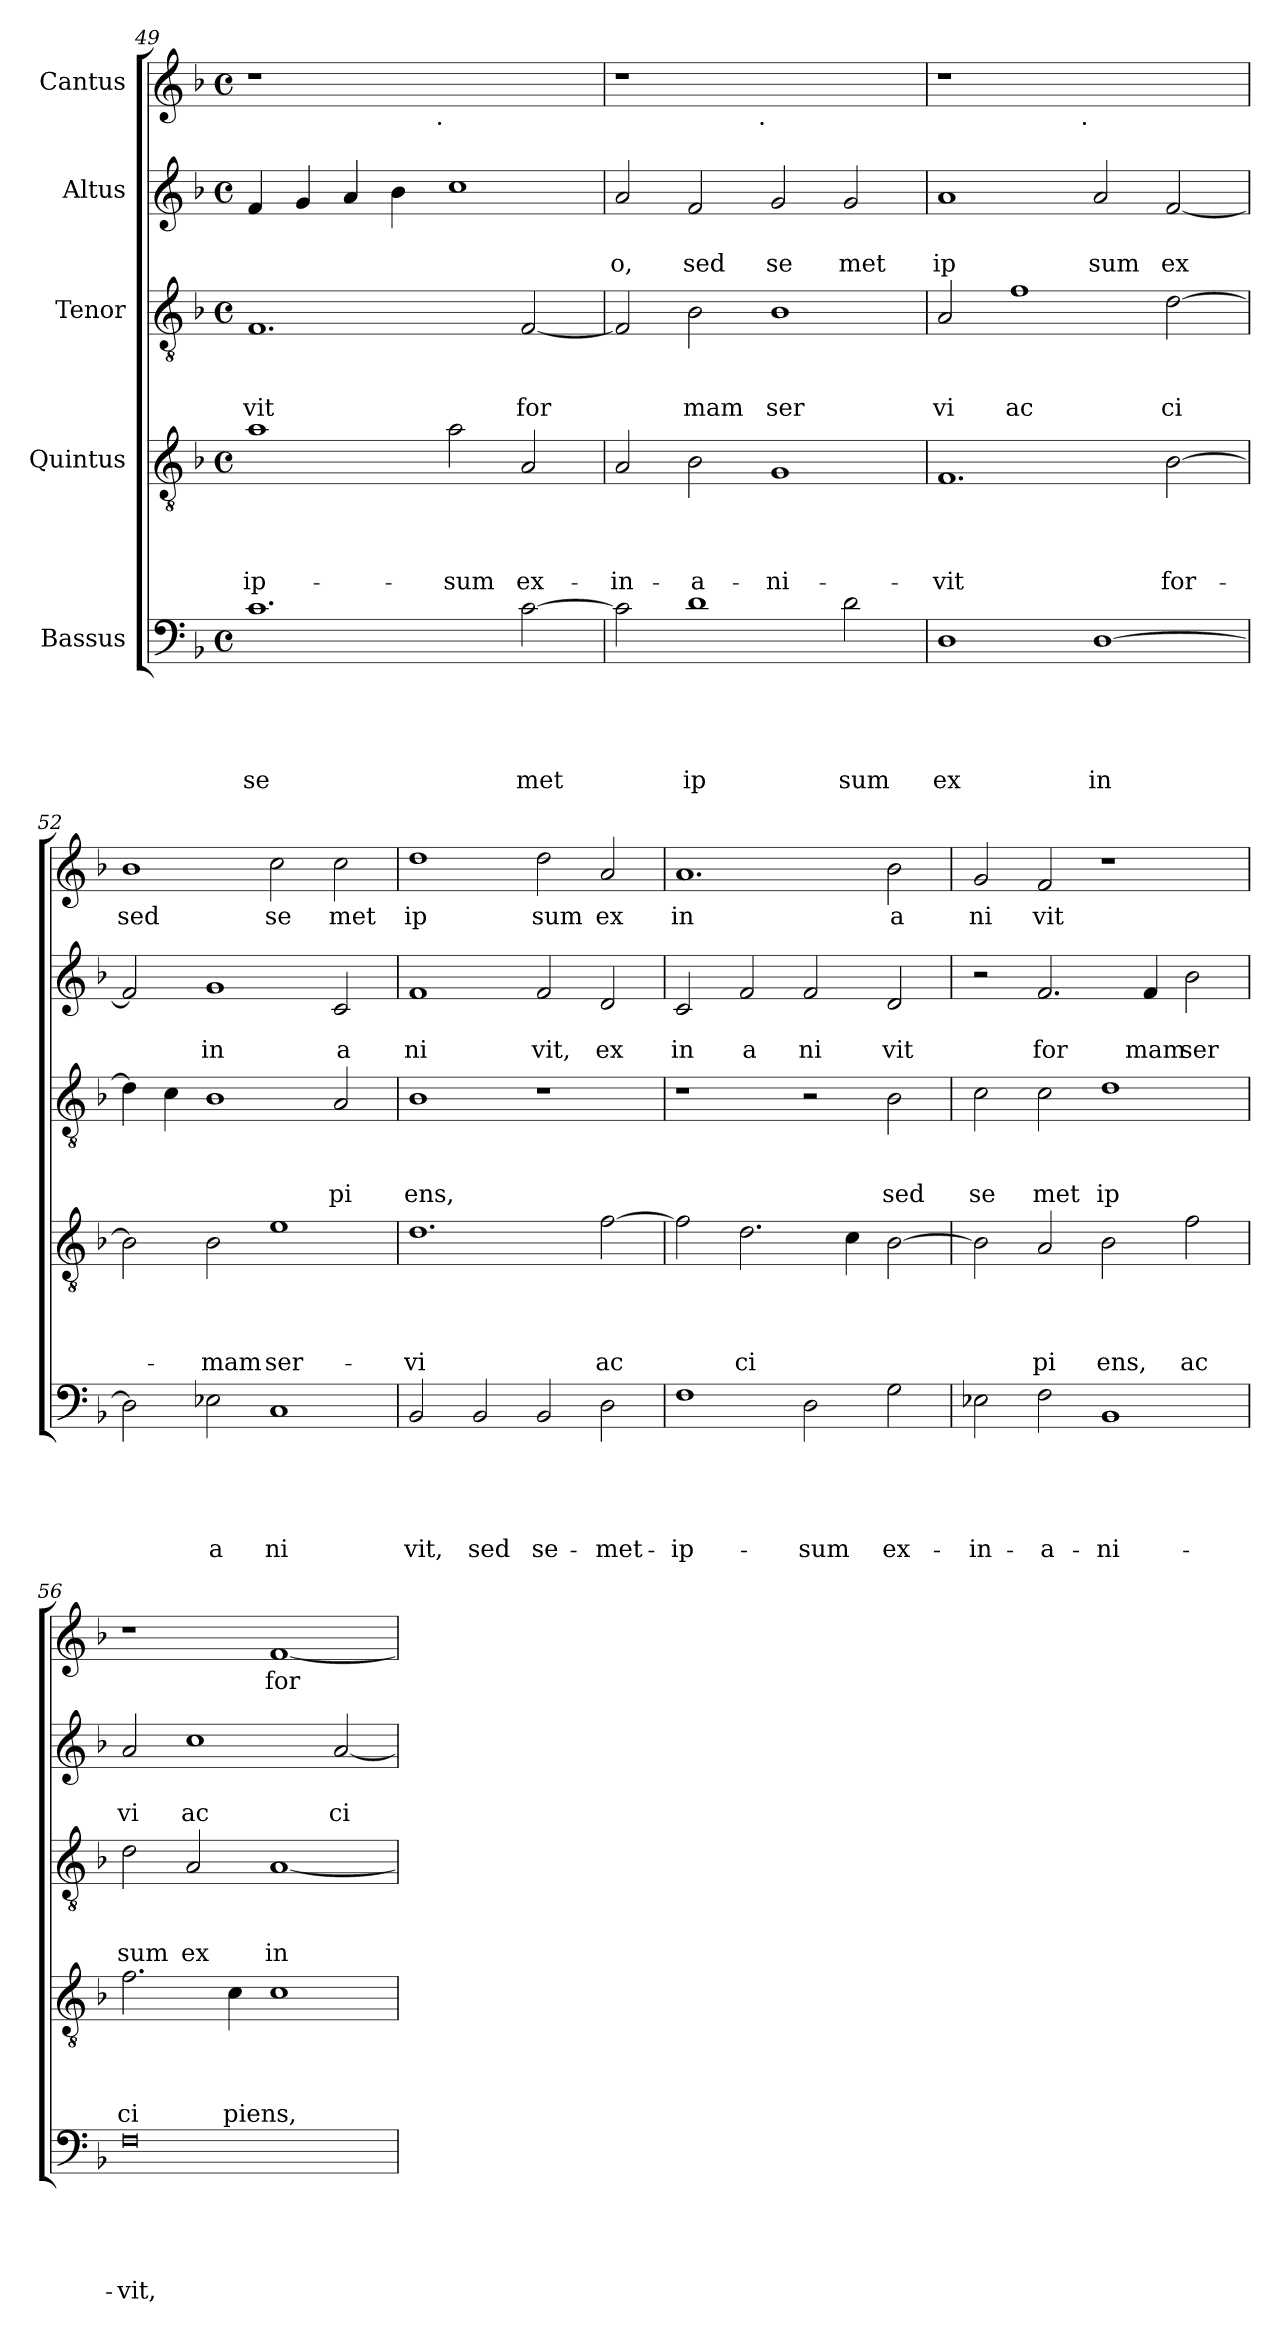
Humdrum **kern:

**kern	**text	**text	**text	**text	**text	**kern	**text	**text	**text	**text	**kern	**text	**text	**text	**kern	**text	**text	**kern	**text
*part5	*part5	*part5	*part5	*part5	*part5	*part4	*part4	*part4	*part4	*part4	*part3	*part3	*part3	*part3	*part2	*part2	*part2	*part1	*part1
*staff5	*staff5	*staff5	*staff5	*staff5	*staff5	*staff4	*staff4	*staff4	*staff4	*staff4	*staff3	*staff3	*staff3	*staff3	*staff2	*staff2	*staff2	*staff1	*staff1
*I"Bassus	*	*	*	*	*	*I"Quintus	*	*	*	*	*I"Tenor	*	*	*	*I"Altus	*	*	*I"Cantus	*
*clefF4	*	*	*	*	*	*clefGv2	*	*	*	*	*clefGv2	*	*	*	*clefG2	*	*	*clefG2	*
*k[b-]	*	*	*	*	*	*k[b-]	*	*	*	*	*k[b-]	*	*	*	*k[b-]	*	*	*k[b-]	*
*F:	*	*	*	*	*	*F:	*	*	*	*	*F:	*	*	*	*F:	*	*	*F:	*
*M4/4	*	*	*	*	*	*M4/4	*	*	*	*	*M4/4	*	*	*	*M4/4	*	*	*M4/4	*
*met(c)	*	*	*	*	*	*met(c)	*	*	*	*	*met(c)	*	*	*	*met(c)	*	*	*met(c)	*
=49	=49	=49	=49	=49	=49	=49	=49	=49	=49	=49	=49	=49	=49	=49	=49	=49	=49	=49	=49
!	!	!	!	!	!LO:LY:b	!	!	!	!	!LO:LY:b	!	!	!	!LO:LY:b	!	!	!	!	!
*	*	*	*	*	*	*	*	*	*	*	*	*	*	*	*	*	*	*^	*
1.c	.	.	.	.	se	1a	.	.	.	-ip-	1.F	.	.	vit	4f/	.	.	1r	2ryy	.
.	.	.	.	.	.	.	.	.	.	.	.	.	.	.	4g/	.	.	.	.	.
.	.	.	.	.	.	.	.	.	.	.	.	.	.	.	4a/	.	.	.	4...ryy	.
.	.	.	.	.	.	.	.	.	.	.	.	.	.	.	4b-\	.	.	.	.	.
!	!	!	!	!	!	!	!	!	!	!	!	!	!	!	!	!	!	!	!LO:TX:b:t=.	!
.	.	.	.	.	.	.	.	.	.	.	.	.	.	.	.	.	.	.	1ryy	.
!	!	!	!	!	!	!	!	!	!	!LO:LY:b	!	!	!	!	!	!	!	!	!	!
.	.	.	.	.	.	2a\	.	.	.	-sum	.	.	.	.	1cc	.	.	1ryy	.	.
!	!	!	!	!	!LO:LY:b	!	!	!	!	!LO:LY:b	!	!	!	!LO:LY:b	!	!	!	!	!	!
[>2c\	.	.	.	.	met	2A/	.	.	.	ex-	[<2F/	.	.	for	.	.	.	.	.	.
.	.	.	.	.	.	.	.	.	.	.	.	.	.	.	.	.	.	.	32ryy	.
=50	=50	=50	=50	=50	=50	=50	=50	=50	=50	=50	=50	=50	=50	=50	=50	=50	=50	=50	=50	=50
!	!	!	!	!	!	!	!	!	!	!LO:LY:b	!	!	!	!	!	!	!LO:LY:b	!	!	!
2c\]	.	.	.	.	.	2A/	.	.	.	-in-	2F/]	.	.	.	2a/	.	o,	1r	2ryy	.
!	!	!	!	!	!LO:LY:b	!	!	!	!	!LO:LY:b	!	!	!	!LO:LY:b	!	!	!LO:LY:b	!	!	!
1d	.	.	.	.	ip	2B-\	.	.	.	-a-	2B-\	.	.	mam	2f/	.	sed	.	4...ryy	.
!	!	!	!	!	!	!	!	!	!	!	!	!	!	!	!	!	!	!	!LO:TX:b:t=.	!
.	.	.	.	.	.	.	.	.	.	.	.	.	.	.	.	.	.	.	1ryy	.
!	!	!	!	!	!	!	!	!	!	!LO:LY:b	!	!	!	!LO:LY:b	!	!	!LO:LY:b	!	!	!
.	.	.	.	.	.	1G	.	.	.	-ni-	1B-	.	.	ser	2g/	.	se	1ryy	.	.
!	!	!	!	!	!LO:LY:b	!	!	!	!	!	!	!	!	!	!	!	!LO:LY:b	!	!	!
2d\	.	.	.	.	sum	.	.	.	.	.	.	.	.	.	2g/	.	met	.	.	.
.	.	.	.	.	.	.	.	.	.	.	.	.	.	.	.	.	.	.	32ryy	.
=51	=51	=51	=51	=51	=51	=51	=51	=51	=51	=51	=51	=51	=51	=51	=51	=51	=51	=51	=51	=51
!	!	!	!	!	!LO:LY:b	!	!	!	!	!LO:LY:b	!	!	!	!LO:LY:b	!	!	!LO:LY:b	!	!	!
1D	.	.	.	.	ex	1.F	.	.	.	-vit	2A/	.	.	vi	1a	.	ip	1r	2ryy	.
!	!	!	!	!	!	!	!	!	!	!	!	!	!	!LO:LY:b	!	!	!	!	!	!
.	.	.	.	.	.	.	.	.	.	.	1f	.	.	ac	.	.	.	.	4...ryy	.
!	!	!	!	!	!	!	!	!	!	!	!	!	!	!	!	!	!	!	!LO:TX:b:t=.	!
.	.	.	.	.	.	.	.	.	.	.	.	.	.	.	.	.	.	.	1ryy	.
!	!	!	!	!	!LO:LY:b	!	!	!	!	!	!	!	!	!	!	!	!LO:LY:b	!	!	!
[>1D	.	.	.	.	in	.	.	.	.	.	.	.	.	.	2a/	.	sum	1ryy	.	.
!	!	!	!	!	!	!	!	!	!	!LO:LY:b	!	!	!	!LO:LY:b	!	!	!LO:LY:b	!	!	!
.	.	.	.	.	.	[>2B-\	.	.	.	for-	[>2d\	.	.	ci	[<2f/	.	ex	.	.	.
.	.	.	.	.	.	.	.	.	.	.	.	.	.	.	.	.	.	.	32ryy	.
=52	=52	=52	=52	=52	=52	=52	=52	=52	=52	=52	=52	=52	=52	=52	=52	=52	=52	=52	=52	=52
!	!	!	!	!	!	!	!	!	!	!	!	!	!	!	!	!	!	!	!	!LO:LY:b
*	*	*	*	*	*	*	*	*	*	*	*	*	*	*	*	*	*	*v	*v	*
2D\]	.	.	.	.	.	2B-\]	.	.	.	.	4d\]	.	.	.	2f/]	.	.	1b-	sed
.	.	.	.	.	.	.	.	.	.	.	4c\	.	.	.	.	.	.	.	.
!	!	!	!	!	!LO:LY:b	!	!	!	!	!LO:LY:b	!	!	!	!	!	!	!LO:LY:b	!	!
2E-X\	.	.	.	.	a	2B-\	.	.	.	-mam	1B-	.	.	.	1g	.	in	.	.
!	!	!	!	!	!LO:LY:b	!	!	!	!	!LO:LY:b	!	!	!	!	!	!	!	!	!LO:LY:b
1C	.	.	.	.	ni	1e	.	.	.	ser-	.	.	.	.	.	.	.	2cc\	se
!	!	!	!	!	!	!	!	!	!	!	!	!	!	!LO:LY:b	!	!	!LO:LY:b	!	!LO:LY:b
.	.	.	.	.	.	.	.	.	.	.	2A/	.	.	pi	2c/	.	a	2cc\	met
!!LO:LB:g=z
=53	=53	=53	=53	=53	=53	=53	=53	=53	=53	=53	=53	=53	=53	=53	=53	=53	=53	=53	=53
!	!	!	!	!	!LO:LY:b	!	!	!	!	!LO:LY:b	!	!	!	!LO:LY:b	!	!	!LO:LY:b	!	!LO:LY:b
2BB-/	.	.	.	.	vit,	1.d	.	.	.	-vi	1B-	.	.	ens,	1f	.	ni	1dd	ip
!	!	!	!	!	!LO:LY:b	!	!	!	!	!	!	!	!	!	!	!	!	!	!
2BB-/	.	.	.	.	sed	.	.	.	.	.	.	.	.	.	.	.	.	.	.
!	!	!	!	!	!LO:LY:b	!	!	!	!	!	!	!	!	!	!	!	!LO:LY:b	!	!LO:LY:b
2BB-/	.	.	.	.	se-	.	.	.	.	.	1r	.	.	.	2f/	.	vit,	2dd\	sum
!	!	!	!	!	!LO:LY:b	!	!	!	!	!LO:LY:b	!	!	!	!	!	!	!LO:LY:b	!	!LO:LY:b
2D\	.	.	.	.	-met-	[>2f\	.	.	.	ac	.	.	.	.	2d/	.	ex	2a/	ex
=54	=54	=54	=54	=54	=54	=54	=54	=54	=54	=54	=54	=54	=54	=54	=54	=54	=54	=54	=54
!	!	!	!	!	!LO:LY:b	!	!	!	!	!	!	!	!	!	!	!	!LO:LY:b	!	!LO:LY:b
1F	.	.	.	.	-ip-	2f\]	.	.	.	.	1r	.	.	.	2c/	.	in	1.a	in
!	!	!	!	!	!	!	!	!	!	!LO:LY:b	!	!	!	!	!	!	!LO:LY:b	!	!
.	.	.	.	.	.	2.d\	.	.	.	ci	.	.	.	.	2f/	.	a	.	.
!	!	!	!	!	!LO:LY:b	!	!	!	!	!	!	!	!	!	!	!	!LO:LY:b	!	!
2D\	.	.	.	.	-sum	.	.	.	.	.	2r	.	.	.	2f/	.	ni	.	.
.	.	.	.	.	.	4c\	.	.	.	.	.	.	.	.	.	.	.	.	.
!	!	!	!	!	!LO:LY:b	!	!	!	!	!	!	!	!	!LO:LY:b	!	!	!LO:LY:b	!	!LO:LY:b
2G\	.	.	.	.	ex-	[>2B-\	.	.	.	.	2B-\	.	.	sed	2d/	.	vit	2b-\	a
=55	=55	=55	=55	=55	=55	=55	=55	=55	=55	=55	=55	=55	=55	=55	=55	=55	=55	=55	=55
!	!	!	!	!	!LO:LY:b	!	!	!	!	!	!	!	!	!LO:LY:b	!	!	!	!	!LO:LY:b
2E-X\	.	.	.	.	-in-	2B-\]	.	.	.	.	2c\	.	.	se	2r	.	.	2g/	ni
!	!	!	!	!	!LO:LY:b	!	!	!	!	!LO:LY:b	!	!	!	!LO:LY:b	!	!	!LO:LY:b	!	!LO:LY:b
2F\	.	.	.	.	-a-	2A/	.	.	.	pi	2c\	.	.	met	2.f/	.	for	2f/	vit
!	!	!	!	!	!LO:LY:b	!	!	!	!	!LO:LY:b	!	!	!	!LO:LY:b	!	!	!	!	!
1BB-	.	.	.	.	-ni-	2B-\	.	.	.	ens,	1d	.	.	ip	.	.	.	1r	.
!	!	!	!	!	!	!	!	!	!	!	!	!	!	!	!	!	!LO:LY:b	!	!
.	.	.	.	.	.	.	.	.	.	.	.	.	.	.	4f/	.	mam	.	.
!	!	!	!	!	!	!	!	!	!	!LO:LY:b	!	!	!	!	!	!	!LO:LY:b	!	!
.	.	.	.	.	.	2f\	.	.	.	ac	.	.	.	.	2b-\	.	ser	.	.
=56	=56	=56	=56	=56	=56	=56	=56	=56	=56	=56	=56	=56	=56	=56	=56	=56	=56	=56	=56
!	!	!	!	!	!LO:LY:b	!	!	!	!	!LO:LY:b	!	!	!	!LO:LY:b	!	!	!LO:LY:b	!	!
0F	.	.	.	.	-vit,	2.f\	.	.	.	ci	2d\	.	.	sum	2a/	.	vi	1r	.
!	!	!	!	!	!	!	!	!	!	!	!	!	!	!LO:LY:b	!	!	!LO:LY:b	!	!
.	.	.	.	.	.	.	.	.	.	.	2A/	.	.	ex	1cc	.	ac	.	.
!	!	!	!	!	!	!	!	!	!	!LO:LY:b	!	!	!	!	!	!	!	!	!
.	.	.	.	.	.	4c\	.	.	.	piens,	.	.	.	.	.	.	.	.	.
!	!	!	!	!	!	!	!	!	!	!	!	!	!	!LO:LY:b	!	!	!	!	!LO:LY:b
.	.	.	.	.	.	1c	.	.	.	.	[<1A	.	.	in	.	.	.	[<1f	for
!	!	!	!	!	!	!	!	!	!	!	!	!	!	!	!	!	!LO:LY:b	!	!
.	.	.	.	.	.	.	.	.	.	.	.	.	.	.	[<2a/	.	ci	.	.
=	=	=	=	=	=	=	=	=	=	=	=	=	=	=	=	=	=	=	=
*-	*-	*-	*-	*-	*-	*-	*-	*-	*-	*-	*-	*-	*-	*-	*-	*-	*-	*-	*-
